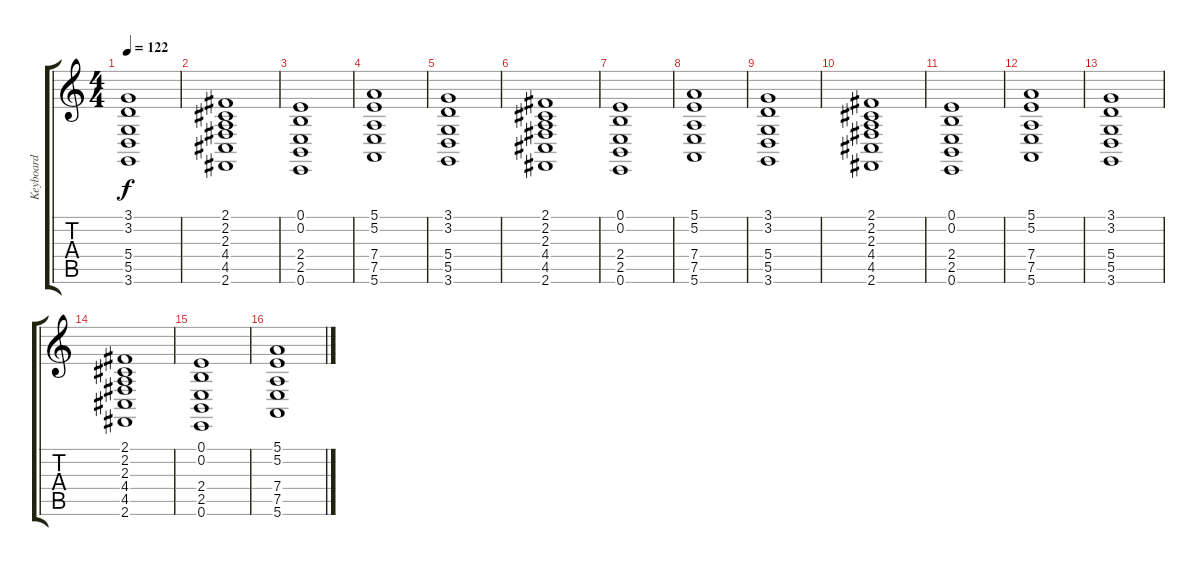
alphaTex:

\track ("Keyboard" "Keyboard") {instrument electricpiano1}
\staff {score tabs}
\tuning (E4 B3 G3 D3 A2 E2) {hide}
\ts (4 4)
\tempo 122
\clef g2
\ks c
(3.1 3.2 5.4 5.5 3.6).1{dy f} |
(2.1 2.2 2.3 4.4 4.5 2.6).1 |
(0.1 0.2 2.4 2.5 0.6).1 |
(5.1 5.2 7.4 7.5 5.6).1 |
(3.1 3.2 5.4 5.5 3.6).1 |
(2.1 2.2 2.3 4.4 4.5 2.6).1 |
(0.1 0.2 2.4 2.5 0.6).1 |
(5.1 5.2 7.4 7.5 5.6).1 |
(3.1 3.2 5.4 5.5 3.6).1 |
(2.1 2.2 2.3 4.4 4.5 2.6).1 |
(0.1 0.2 2.4 2.5 0.6).1 |
(5.1 5.2 7.4 7.5 5.6).1 |
(3.1 3.2 5.4 5.5 3.6).1 |
(2.1 2.2 2.3 4.4 4.5 2.6).1 |
(0.1 0.2 2.4 2.5 0.6).1 |
(5.1 5.2 7.4 7.5 5.6).1
